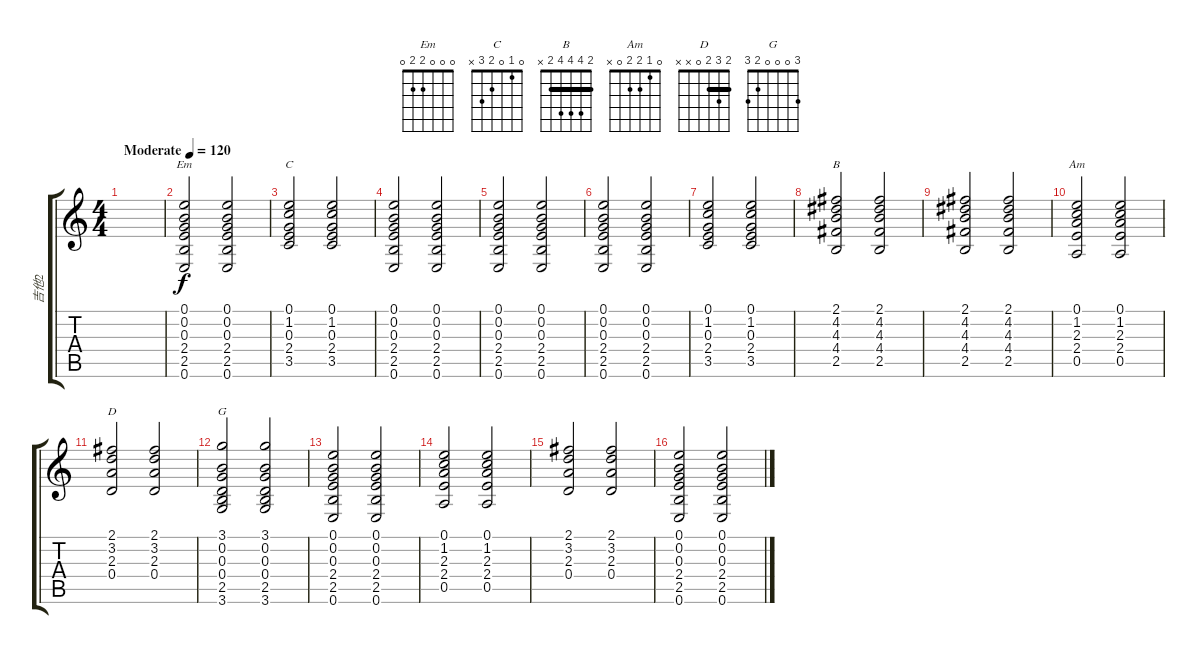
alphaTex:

\track ("吉他2" "吉他2") {instrument electricguitarclean}
\staff {score tabs}
\tuning (E4 B3 G3 D3 A2 E2) {hide}
\chord ("Em" 0 0 0 2 2 0)
\chord ("C" 0 1 0 2 3 x)
\chord ("B" 2 4 4 4 2 x) {barre 2}
\chord ("Am" 0 1 2 2 0 x)
\chord ("D" 2 3 2 0 x x) {barre 2}
\chord ("G" 3 0 0 0 2 3)
\ts (4 4)
\tempo (120 "Moderate")
\clef g2
\ks c
|
(0.1 0.2 0.3 2.4 2.5 0.6).2{ch "Em"} (0.1 0.2 0.3 2.4 2.5 0.6).2 |
(0.1 1.2 0.3 2.4 3.5).2{ch "C"} (0.1 1.2 0.3 2.4 3.5).2 |
(0.1 0.2 0.3 2.4 2.5 0.6).2 (0.1 0.2 0.3 2.4 2.5 0.6).2 |
(0.1 0.2 0.3 2.4 2.5 0.6).2 (0.1 0.2 0.3 2.4 2.5 0.6).2 |
(0.1 0.2 0.3 2.4 2.5 0.6).2 (0.1 0.2 0.3 2.4 2.5 0.6).2 |
(0.1 1.2 0.3 2.4 3.5).2 (0.1 1.2 0.3 2.4 3.5).2 |
(2.1 4.2 4.3 4.4 2.5).2{ch "B"} (2.1 4.2 4.3 4.4 2.5).2 |
(2.1 4.2 4.3 4.4 2.5).2 (2.1 4.2 4.3 4.4 2.5).2 |
(0.1 1.2 2.3 2.4 0.5).2{ch "Am"} (0.1 1.2 2.3 2.4 0.5).2 |
(2.1 3.2 2.3 0.4).2{ch "D"} (2.1 3.2 2.3 0.4).2 |
(3.1 0.2 0.3 0.4 2.5 3.6).2{ch "G"} (3.1 0.2 0.3 0.4 2.5 3.6).2 |
(0.1 0.2 0.3 2.4 2.5 0.6).2 (0.1 0.2 0.3 2.4 2.5 0.6).2 |
(0.1 1.2 2.3 2.4 0.5).2 (0.1 1.2 2.3 2.4 0.5).2 |
(2.1 3.2 2.3 0.4).2 (2.1 3.2 2.3 0.4).2 |
(0.1 0.2 0.3 2.4 2.5 0.6).2 (0.1 0.2 0.3 2.4 2.5 0.6).2
